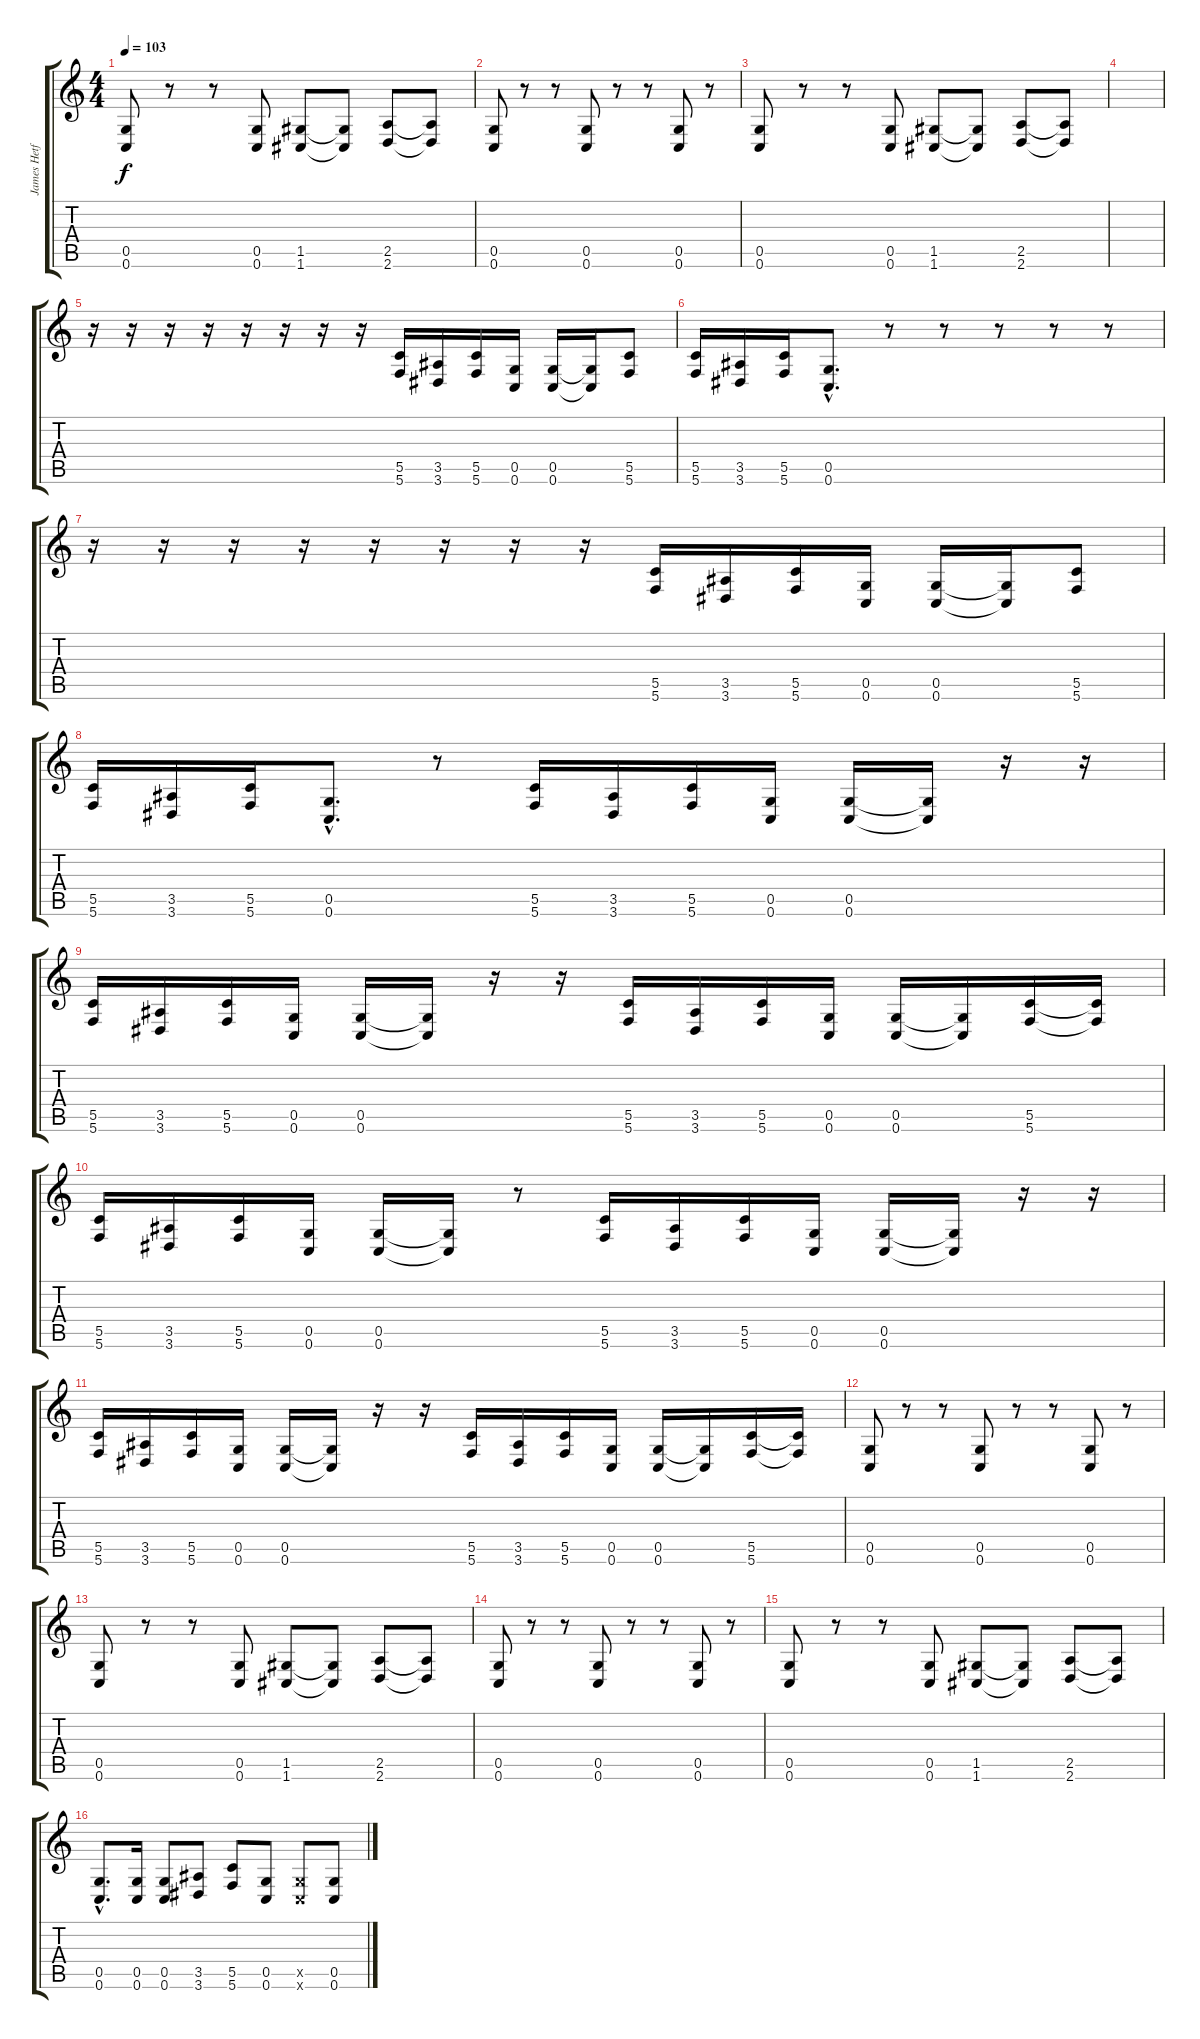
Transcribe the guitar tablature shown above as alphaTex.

\track ("James Hetfield" "James Hetf") {instrument distortionguitar}
\staff {score tabs}
\tuning (D4 A3 F3 D3 G2 C2) {hide}
\ts (4 4)
\tempo 103
\clef g2
\ks c
(0.5 0.6).8{dy f} r.8 r.8 (0.5 0.6).8 (1.5 1.6).8 (1.5{t} 1.6{t}).8 (2.5 2.6).8 (2.5{t} 2.6{t}).8 |
(0.5 0.6).8 r.8 r.8 (0.5 0.6).8 r.8 r.8 (0.5 0.6).8 r.8 |
(0.5 0.6).8 r.8 r.8 (0.5 0.6).8 (1.5 1.6).8 (1.5{t} 1.6{t}).8 (2.5 2.6).8 (2.5{t} 2.6{t}).8 |
|
r.16 r.16 r.16 r.16 r.16 r.16 r.16 r.16 (5.5 5.6).16 (3.5 3.6).16 (5.5 5.6).16 (0.5 0.6).16 (0.5 0.6).16 (0.5{t} 0.6{t}).16 (5.5 5.6).8 |
(5.5 5.6).16 (3.5 3.6).16 (5.5 5.6).16 (0.5{hac} 0.6{hac}).8{d} r.8 r.8 r.8 r.8 r.8 |
r.16 r.16 r.16 r.16 r.16 r.16 r.16 r.16 (5.5 5.6).16 (3.5 3.6).16 (5.5 5.6).16 (0.5 0.6).16 (0.5 0.6).16 (0.5{t} 0.6{t}).16 (5.5 5.6).8 |
(5.5 5.6).16 (3.5 3.6).16 (5.5 5.6).16 (0.5{hac} 0.6{hac}).8{d} r.8 (5.5 5.6).16 (3.5 3.6).16 (5.5 5.6).16 (0.5 0.6).16 (0.5 0.6).16 (0.5{t} 0.6{t}).16 r.16 r.16 |
(5.5 5.6).16 (3.5 3.6).16 (5.5 5.6).16 (0.5 0.6).16 (0.5 0.6).16 (0.5{t} 0.6{t}).16 r.16 r.16 (5.5 5.6).16 (3.5 3.6).16 (5.5 5.6).16 (0.5 0.6).16 (0.5 0.6).16 (0.5{t} 0.6{t}).16 (5.5 5.6).16 (5.5{t} 5.6{t}).16 |
(5.5 5.6).16 (3.5 3.6).16 (5.5 5.6).16 (0.5 0.6).16 (0.5 0.6).16 (0.5{t} 0.6{t}).16 r.8 (5.5 5.6).16 (3.5 3.6).16 (5.5 5.6).16 (0.5 0.6).16 (0.5 0.6).16 (0.5{t} 0.6{t}).16 r.16 r.16 |
(5.5 5.6).16 (3.5 3.6).16 (5.5 5.6).16 (0.5 0.6).16 (0.5 0.6).16 (0.5{t} 0.6{t}).16 r.16 r.16 (5.5 5.6).16 (3.5 3.6).16 (5.5 5.6).16 (0.5 0.6).16 (0.5 0.6).16 (0.5{t} 0.6{t}).16 (5.5 5.6).16 (5.5{t} 5.6{t}).16 |
(0.5 0.6).8 r.8 r.8 (0.5 0.6).8 r.8 r.8 (0.5 0.6).8 r.8 |
(0.5 0.6).8 r.8 r.8 (0.5 0.6).8 (1.5 1.6).8 (1.5{t} 1.6{t}).8 (2.5 2.6).8 (2.5{t} 2.6{t}).8 |
(0.5 0.6).8 r.8 r.8 (0.5 0.6).8 r.8 r.8 (0.5 0.6).8 r.8 |
(0.5 0.6).8 r.8 r.8 (0.5 0.6).8 (1.5 1.6).8 (1.5{t} 1.6{t}).8 (2.5 2.6).8 (2.5{t} 2.6{t}).8 |
(0.5{hac} 0.6{hac}).8{d} (0.5 0.6).16 (0.5 0.6).8 (3.5 3.6).8 (5.5 5.6).8 (0.5 0.6).8 (0.5{x} 0.6{x}).8 (0.5 0.6).8
